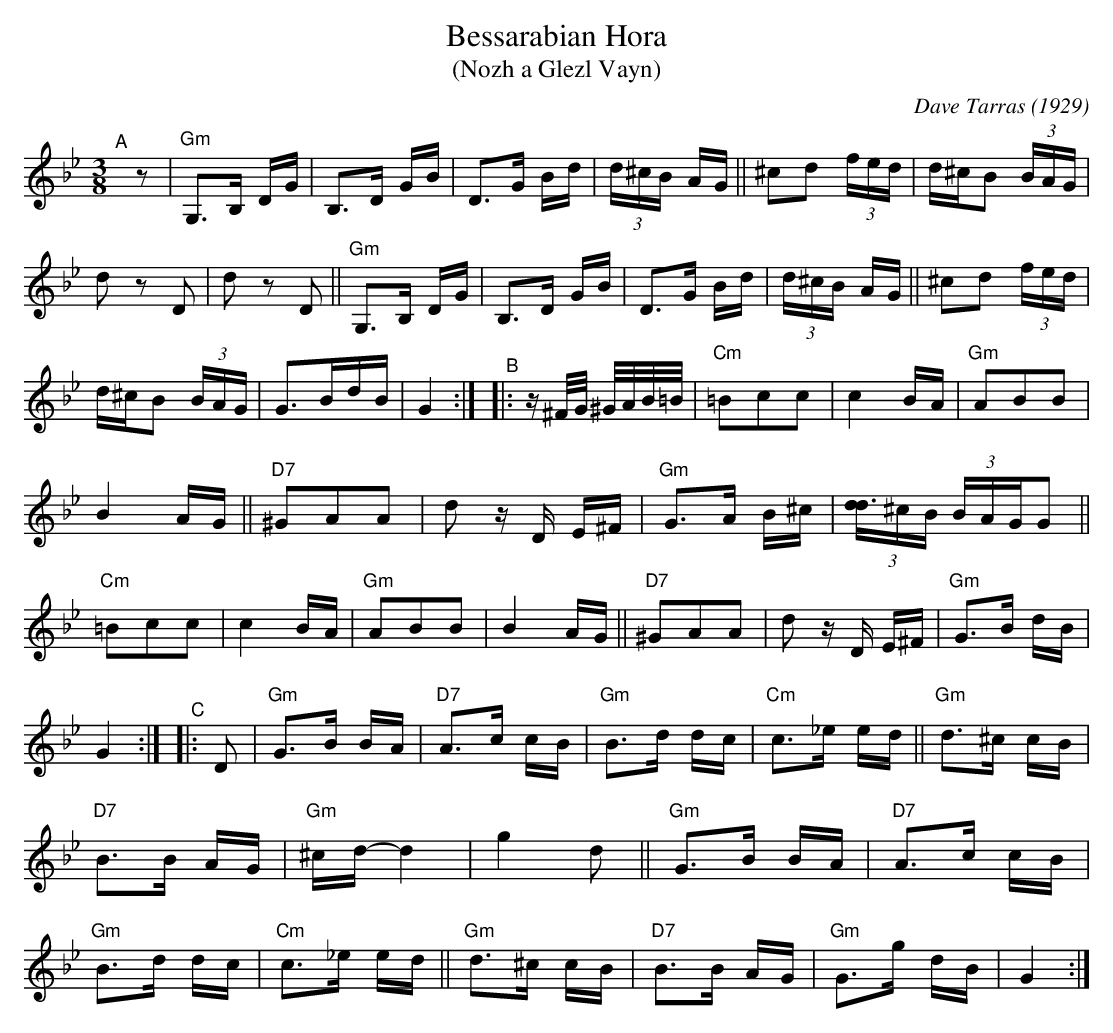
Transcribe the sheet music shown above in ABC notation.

X:1
T: Bessarabian Hora
T: (Nozh a Glezl Vayn)
C: Dave Tarras (1929)
M: 3/8
L: 1/16
K: Gm
"^A"[|] z2 |\
"Gm"G,3B, DG | B,3D GB | D3G Bd | (3d^cB- AG || ^c2d2 (3fed | d^cB2 (3BAG | d2 z2 D2 | d2 z2 D2 ||
"Gm"G,3B, DG | B,3D GB | D3G Bd | (3d^cB- AG || ^c2d2 (3fed | d^cB2 (3BAG | G3BdB | G4 :|
"^B"|: z^F/G/ ^G/A/B/=B/ |\
"Cm"=B2c2c2 | c4 BA | "Gm"A2B2B2 | B4 AG || "D7"^G2A2A2 | d2 zD E^F | "Gm"G3A B^c | (3[dd6]^cB (3BAGG2 ||
"Cm"=B2c2c2 | c4 BA | "Gm"A2B2B2 | B4 AG || "D7"^G2A2A2 | d2 zD E^F | "Gm"G3B dB | G4 :|
"^C"|:D2 |\
"Gm"G3B BA | "D7"A3c cB | "Gm"B3d dc | "Cm"c3_e ed || "Gm"d3^c cB | "D7"B3B AG | "Gm"^cd- d4 | g4 d2 ||
"Gm"G3B BA | "D7"A3c cB | "Gm"B3d dc | "Cm"c3_e ed || "Gm"d3^c cB | "D7"B3B AG | "Gm"G3g dB | G4 :|
